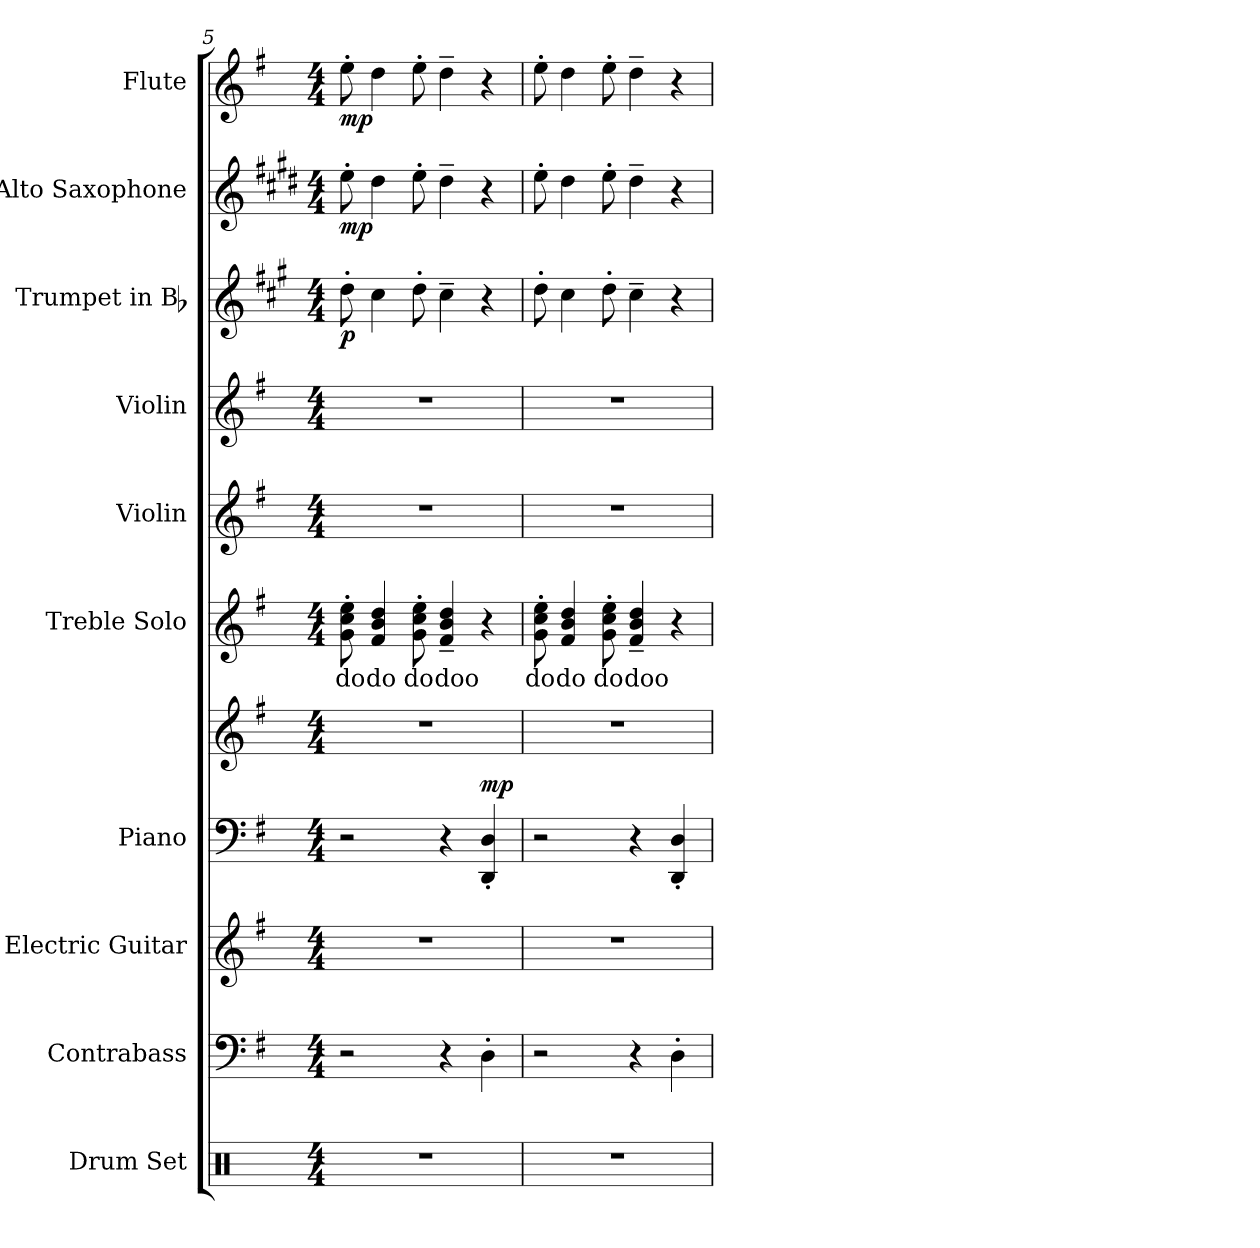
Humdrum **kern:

**kern	**kern	**kern	**kern	**kern	**dynam	**kern	**text	**kern	**kern	**kern	**dynam	**kern	**dynam	**kern	**dynam
*part10	*part9	*part8	*part7	*part7	*part7	*part6	*part6	*part5	*part4	*part3	*part3	*part2	*part2	*part1	*part1
*staff11	*staff10	*staff9	*staff8	*staff7	*staff7/8	*staff6	*staff6	*staff5	*staff4	*staff3	*staff3	*staff2	*staff2	*staff1	*staff1
*I"Drum Set	*I"Contrabass	*I"Electric Guitar	*I"Piano	*	*	*I"Treble Solo	*	*I"Violin	*I"Violin	*I"Trumpet in Bb	*	*I"Alto Saxophone	*	*I"Flute	*
*I'Dr.	*I'Cb.	*I'E. Gtr.	*I'Pno.	*	*	*I'Tr. Solo	*	*I'Vln.	*I'Vln.	*I'Tpt.	*	*I'Alto Sax.	*	*I'Fl.	*
!!LO:PB:g=z
*clefX	*clefF4	*clefG2	*clefF4	*clefG2	*	*clefG2	*	*clefG2	*clefG2	*clefG2	*	*clefG2	*	*clefG2	*
*	*ITrd7c12	*ITrd7c12	*	*	*	*	*	*	*	*ITrd1c2	*	*ITrd5c9	*	*	*
*k[]	*k[f#]	*k[f#]	*k[f#]	*k[f#]	*	*k[f#]	*	*k[f#]	*k[f#]	*k[f#]	*	*k[f#]	*	*k[f#]	*
*C:	*G:	*G:	*G:	*G:	*	*G:	*	*G:	*G:	*G:	*	*G:	*	*G:	*
*M4/4	*M4/4	*M4/4	*M4/4	*M4/4	*	*M4/4	*	*M4/4	*M4/4	*M4/4	*	*M4/4	*	*M4/4	*
=5	=5	=5	=5	=5	=5	=5	=5	=5	=5	=5	=5	=5	=5	=5	=5
!	!	!	!	!	!	!	!LO:LY:b:color=#000000	!	!	!	!	!	!	!	!
1r	2r	1r	2r	1r	.	8gi\' 8cci' 8eei'	do	1r	1r	8cc'i\	p	8g'i\	mp	8ee'i\	mp
!	!	!	!	!	!	!	!LO:LY:b:color=#000000	!	!	!	!	!	!	!	!
.	.	.	.	.	.	4f#i/ 4bi 4ddi	do	.	.	4bi\	.	4f#i\	.	4ddi\	.
!	!	!	!	!	!	!	!LO:LY:b:color=#000000	!	!	!	!	!	!	!	!
.	.	.	.	.	.	8gi\' 8cci' 8eei'	do	.	.	8cc'i\	.	8g'i\	.	8ee'i\	.
!	!	!	!	!	!	!	!LO:LY:b:color=#000000	!	!	!	!	!	!	!	!
.	4r	.	4r	.	.	4f#i/~ 4bi~ 4ddi~	doo	.	.	4b~i\	.	4f#~i\	.	4dd~i\	.
.	4DD'i\	.	4DDi/' 4Di'	.	mp	4r	.	.	.	4r	.	4r	.	4r	.
=6	=6	=6	=6	=6	=6	=6	=6	=6	=6	=6	=6	=6	=6	=6	=6
!	!	!	!	!	!	!	!LO:LY:b:color=#000000	!	!	!	!	!	!	!	!
1r	2r	1r	2r	1r	.	8gi\' 8cci' 8eei'	do	1r	1r	8cc'i\	.	8g'i\	.	8ee'i\	.
!	!	!	!	!	!	!	!LO:LY:b:color=#000000	!	!	!	!	!	!	!	!
.	.	.	.	.	.	4f#i/ 4bi 4ddi	do	.	.	4bi\	.	4f#i\	.	4ddi\	.
!	!	!	!	!	!	!	!LO:LY:b:color=#000000	!	!	!	!	!	!	!	!
.	.	.	.	.	.	8gi\' 8cci' 8eei'	do	.	.	8cc'i\	.	8g'i\	.	8ee'i\	.
!	!	!	!	!	!	!	!LO:LY:b:color=#000000	!	!	!	!	!	!	!	!
.	4r	.	4r	.	.	4f#i/~ 4bi~ 4ddi~	doo	.	.	4b~i\	.	4f#~i\	.	4dd~i\	.
.	4DD'i\	.	4DDi/' 4Di'	.	.	4r	.	.	.	4r	.	4r	.	4r	.
=	=	=	=	=	=	=	=	=	=	=	=	=	=	=	=
*-	*-	*-	*-	*-	*-	*-	*-	*-	*-	*-	*-	*-	*-	*-	*-
